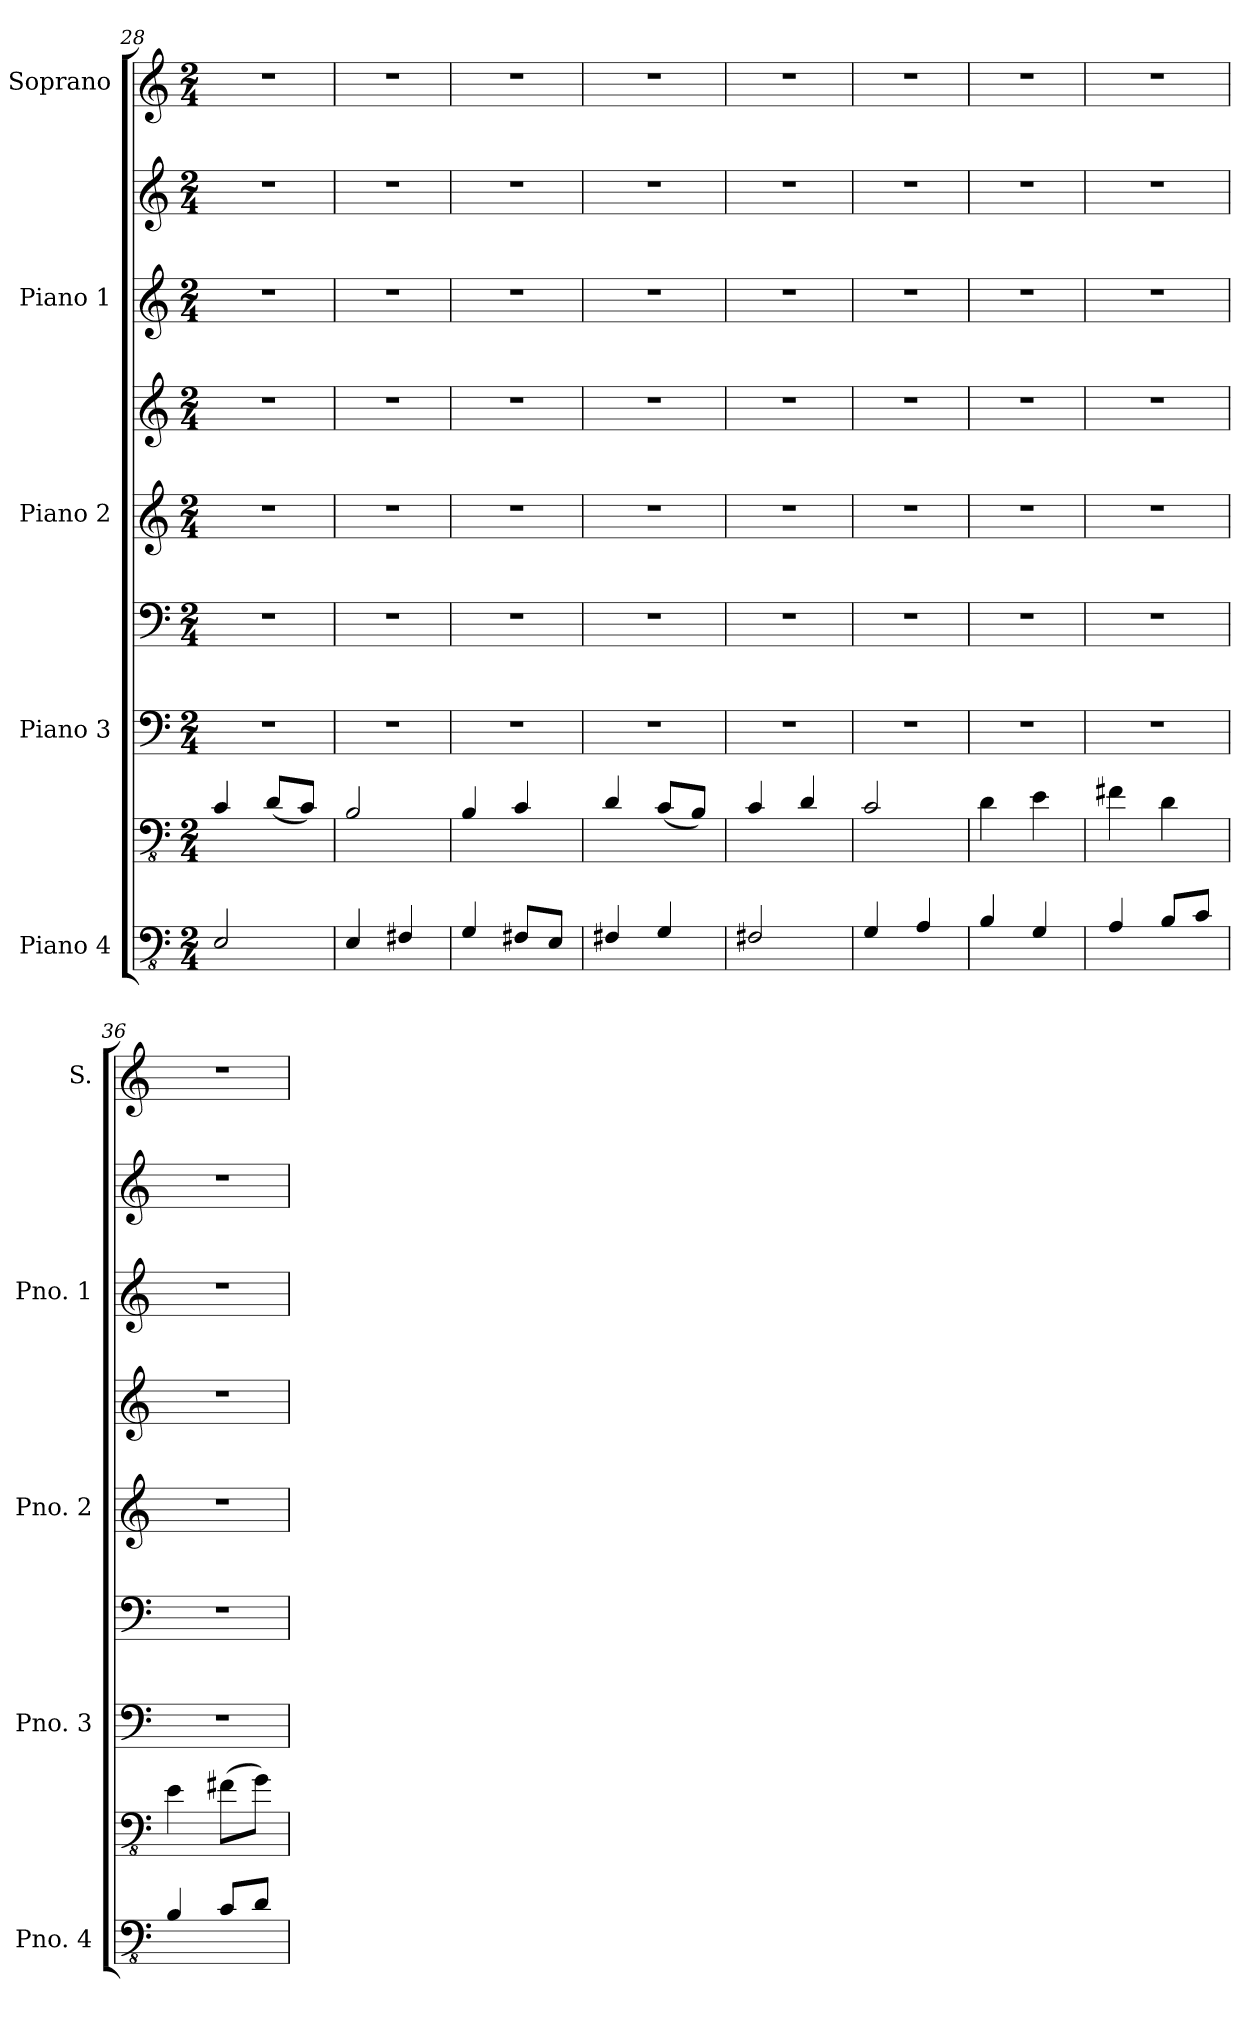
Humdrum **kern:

**kern	**kern	**kern	**kern	**kern	**kern	**kern	**kern	**kern
*part5	*part5	*part4	*part4	*part3	*part3	*part2	*part2	*part1
*staff9	*staff8	*staff7	*staff6	*staff5	*staff4	*staff3	*staff2	*staff1
*I"Piano 4	*	*I"Piano 3	*	*I"Piano 2	*	*I"Piano 1	*	*I"Soprano
*I'Pno. 4	*	*I'Pno. 3	*	*I'Pno. 2	*	*I'Pno. 1	*	*I'S.
*clefFv4	*clefFv4	*clefF4	*clefF4	*clefG2	*clefG2	*clefG2	*clefG2	*clefG2
*ITrd7c12	*ITrd7c12	*	*	*	*	*	*	*
*k[]	*k[]	*k[]	*k[]	*k[]	*k[]	*k[]	*k[]	*k[]
*C:	*C:	*C:	*C:	*C:	*C:	*C:	*C:	*C:
*M2/4	*M2/4	*M2/4	*M2/4	*M2/4	*M2/4	*M2/4	*M2/4	*M2/4
=28	=28	=28	=28	=28	=28	=28	=28	=28
2EEE/	4CC/	2r	2r	2r	2r	2r	2r	2r
.	(8DD/L	.	.	.	.	.	.	.
.	8CC/J)	.	.	.	.	.	.	.
=29	=29	=29	=29	=29	=29	=29	=29	=29
4EEE/	2BBB/	2r	2r	2r	2r	2r	2r	2r
4FFF#X/	.	.	.	.	.	.	.	.
!!LO:PB:g=z
=30	=30	=30	=30	=30	=30	=30	=30	=30
4GGG/	4BBB/	2r	2r	2r	2r	2r	2r	2r
8FFF#X/L	4CC/	.	.	.	.	.	.	.
8EEE/J	.	.	.	.	.	.	.	.
=31	=31	=31	=31	=31	=31	=31	=31	=31
4FFF#X/	4DD/	2r	2r	2r	2r	2r	2r	2r
4GGG/	(8CC/L	.	.	.	.	.	.	.
.	8BBB/J)	.	.	.	.	.	.	.
=32	=32	=32	=32	=32	=32	=32	=32	=32
2FFF#X/	4CC/	2r	2r	2r	2r	2r	2r	2r
.	4DD/	.	.	.	.	.	.	.
=33	=33	=33	=33	=33	=33	=33	=33	=33
4GGG/	2CC/	2r	2r	2r	2r	2r	2r	2r
4AAA/	.	.	.	.	.	.	.	.
=34	=34	=34	=34	=34	=34	=34	=34	=34
4BBB/	4DD\	2r	2r	2r	2r	2r	2r	2r
4GGG/	4EE\	.	.	.	.	.	.	.
=35	=35	=35	=35	=35	=35	=35	=35	=35
4AAA/	4FF#X\	2r	2r	2r	2r	2r	2r	2r
8BBB/L	4DD\	.	.	.	.	.	.	.
8CC/J	.	.	.	.	.	.	.	.
=36	=36	=36	=36	=36	=36	=36	=36	=36
4BBB/	4EE\	2r	2r	2r	2r	2r	2r	2r
8CC/L	(8FF#X\L	.	.	.	.	.	.	.
8DD/J	8GG\J)	.	.	.	.	.	.	.
=	=	=	=	=	=	=	=	=
*-	*-	*-	*-	*-	*-	*-	*-	*-
